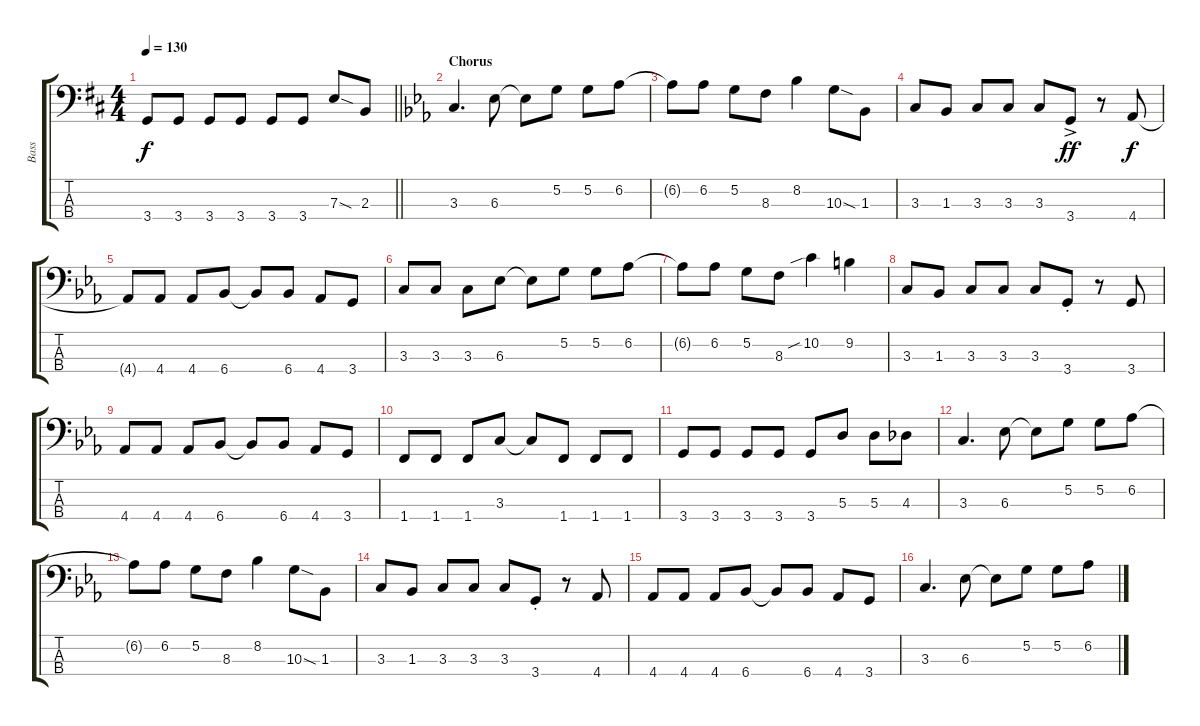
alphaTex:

\track ("Bass" "Bass") {instrument electricbassfinger}
\staff {score tabs}
\tuning (G2 D2 A1 E1) {hide}
\ts (4 4)
\tempo 130
\clef f4
\barLineRight lightlight
\ks d
3.4.8{dy f} 3.4.8 3.4.8 3.4.8 3.4.8 3.4.8 7.3{sod}.8 2.3.8 |
\section ("" "Chorus")
\ks eb
3.3.4{d} 6.3.8 6.3{t}.8 5.2.8 5.2.8 6.2.8 |
6.2{t}.8 6.2.8 5.2.8 8.3.8 8.2.4 10.3{sod}.8 1.3.8 |
3.3.8 1.3.8 3.3.8 3.3.8 3.3.8 3.4{ac}.8{dy ff} r.8 4.4.8{dy f} |
4.4{t}.8 4.4.8 4.4.8 6.4.8 6.4{t}.8 6.4.8 4.4.8 3.4.8 |
3.3.8 3.3.8 3.3.8 6.3.8 6.3{t}.8 5.2.8 5.2.8 6.2.8 |
6.2{t}.8 6.2.8 5.2.8 8.3.8 10.2{sib}.4 9.2.4 |
3.3.8 1.3.8 3.3.8 3.3.8 3.3.8 3.4{st}.8 r.8 3.4.8 |
4.4.8 4.4.8 4.4.8 6.4.8 6.4{t}.8 6.4.8 4.4.8 3.4.8 |
1.4.8 1.4.8 1.4.8 3.3.8 3.3{t}.8 1.4.8 1.4.8 1.4.8 |
3.4.8 3.4.8 3.4.8 3.4.8 3.4.8 5.3.8 5.3.8 4.3.8 |
3.3.4{d} 6.3.8 6.3{t}.8 5.2.8 5.2.8 6.2.8 |
6.2{t}.8 6.2.8 5.2.8 8.3.8 8.2.4 10.3{sod}.8 1.3.8 |
3.3.8 1.3.8 3.3.8 3.3.8 3.3.8 3.4{st}.8 r.8 4.4.8 |
4.4.8 4.4.8 4.4.8 6.4.8 6.4{t}.8 6.4.8 4.4.8 3.4.8 |
3.3.4{d} 6.3.8 6.3{t}.8 5.2.8 5.2.8 6.2.8
